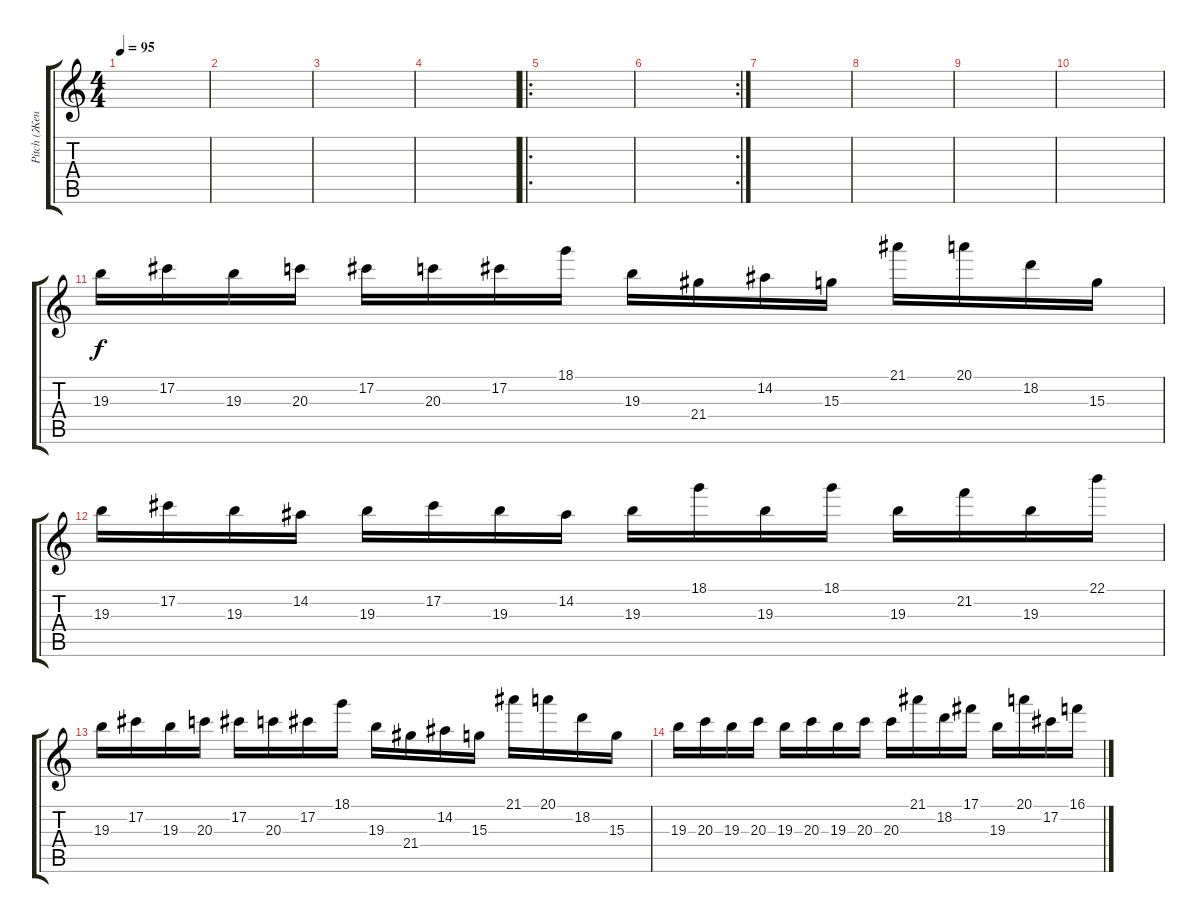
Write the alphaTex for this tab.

\track ("Pitch (Женя)" "Pitch (Жен") {instrument distortionguitar}
\staff {score tabs}
\tuning (Db4 Ab3 E3 B2 Gb2 B1) {hide}
\ts (4 4)
\tempo 95
\clef g2
\ks c
|
|
|
|
\ro
|
\rc 2
|
|
|
|
|
19.3.16 17.2.16 19.3.16 20.3.16 17.2.16 20.3.16 17.2.16 18.1.16 19.3.16 21.4.16 14.2.16 15.3.16 21.1.16 20.1.16 18.2.16 15.3.16 |
19.3.16 17.2.16 19.3.16 14.2.16 19.3.16 17.2.16 19.3.16 14.2.16 19.3.16 18.1.16 19.3.16 18.1.16 19.3.16 21.2.16 19.3.16 22.1.16 |
19.3.16 17.2.16 19.3.16 20.3.16 17.2.16 20.3.16 17.2.16 18.1.16 19.3.16 21.4.16 14.2.16 15.3.16 21.1.16 20.1.16 18.2.16 15.3.16 |
19.3.16 20.3.16 19.3.16 20.3.16 19.3.16 20.3.16 19.3.16 20.3.16 20.3.16 21.1.16 18.2.16 17.1.16 19.3.16 20.1.16 17.2.16 16.1.16
